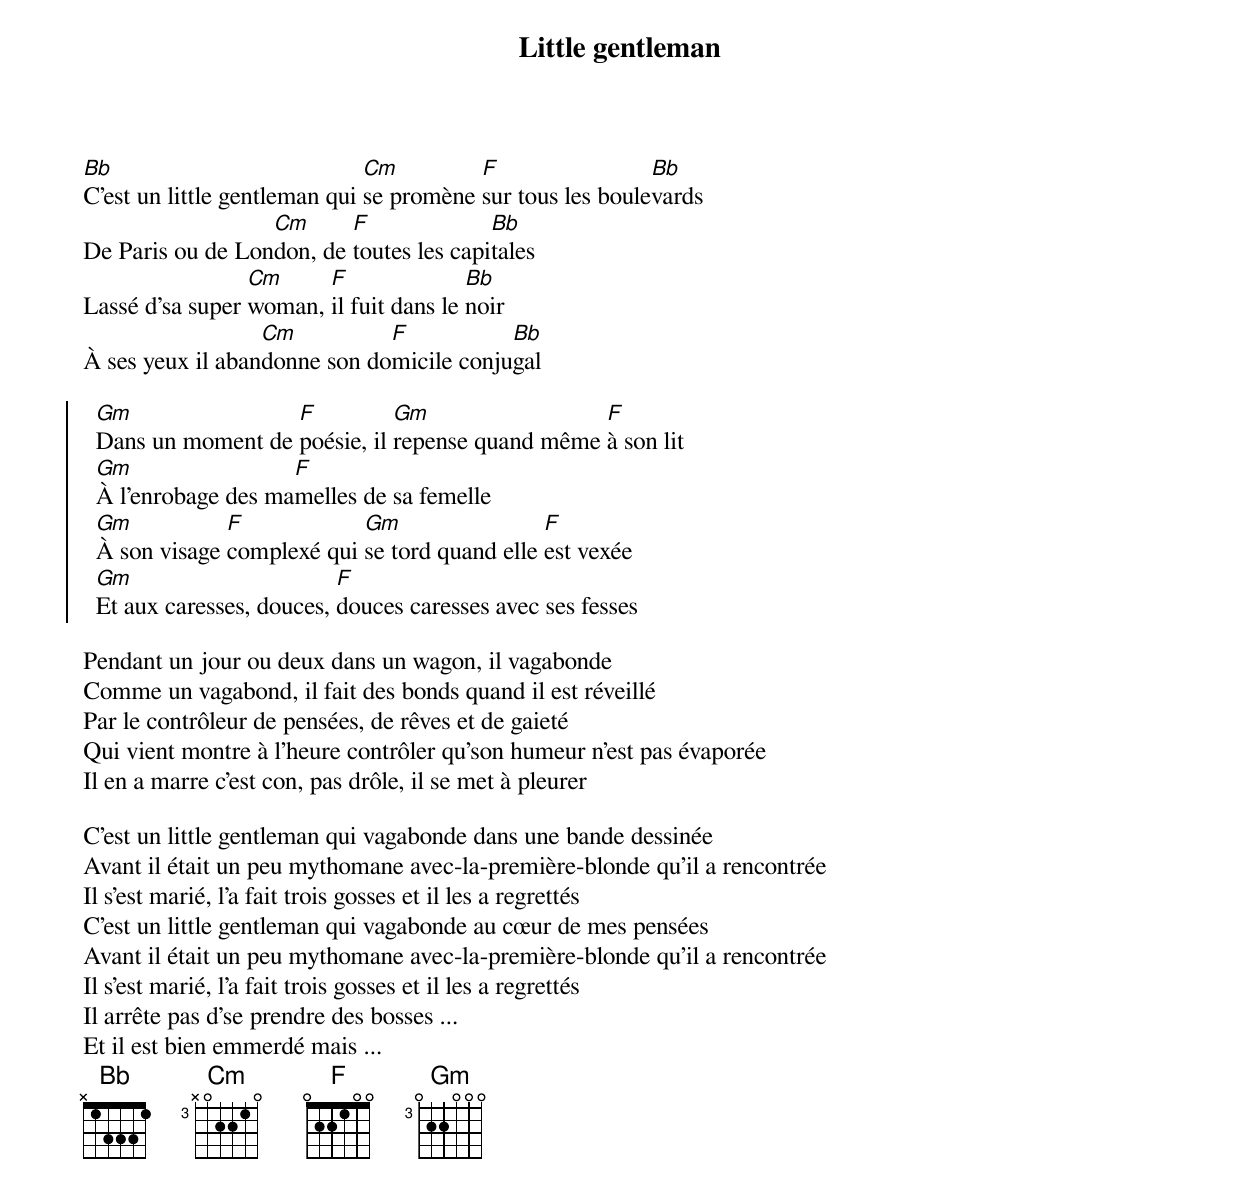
{title: Little gentleman}
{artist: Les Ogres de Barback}
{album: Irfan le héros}
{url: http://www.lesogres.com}
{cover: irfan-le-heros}
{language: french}
{columns: 1}
{define: B& base-fret 1 frets X 0 2 2 2 0}
{define: Cm base-fret 3 frets X 0 2 2 1 0}
{define: F base-fret 1 frets 0 2 2 1 0 0}
{define: Gm base-fret 3 frets 0 2 2 0 0 0}

[Bb]C'est un little gentleman qui [Cm]se promène [F]sur tous les boule[Bb]vards
De Paris ou de Lon[Cm]don, de [F]toutes les capi[Bb]tales
Lassé d'sa super [Cm]woman, [F]il fuit dans le [Bb]noir
À ses yeux il aban[Cm]donne son do[F]micile conju[Bb]gal
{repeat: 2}

{start_of_chorus}
  [Gm]Dans un moment de [F]poésie, il [Gm]repense quand même [F]à son lit
  [Gm]À l'enrobage des ma[F]melles de sa femelle
  [Gm]À son visage [F]complexé qui [Gm]se tord quand elle [F]est vexée
  [Gm]Et aux caresses, douces, [F]douces caresses avec ses fesses
{end_of_chorus}

Pendant un jour ou deux dans un wagon, il vagabonde
Comme un vagabond, il fait des bonds quand il est réveillé
Par le contrôleur de pensées, de rêves et de gaieté
Qui vient montre à l'heure contrôler qu'son humeur n'est pas évaporée
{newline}
Il en a marre c'est con, pas drôle, il se met à pleurer

C'est un little gentleman qui vagabonde dans une bande dessinée
Avant il était un peu mythomane avec-la-première-blonde qu'il a rencontrée
Il s'est marié, l'a fait trois gosses et il les a regrettés
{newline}
C'est un little gentleman qui vagabonde au cœur de mes pensées
Avant il était un peu mythomane avec-la-première-blonde qu'il a rencontrée
Il s'est marié, l'a fait trois gosses et il les a regrettés
Il arrête pas d'se prendre des bosses ...
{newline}
Et il est bien emmerdé mais ...
